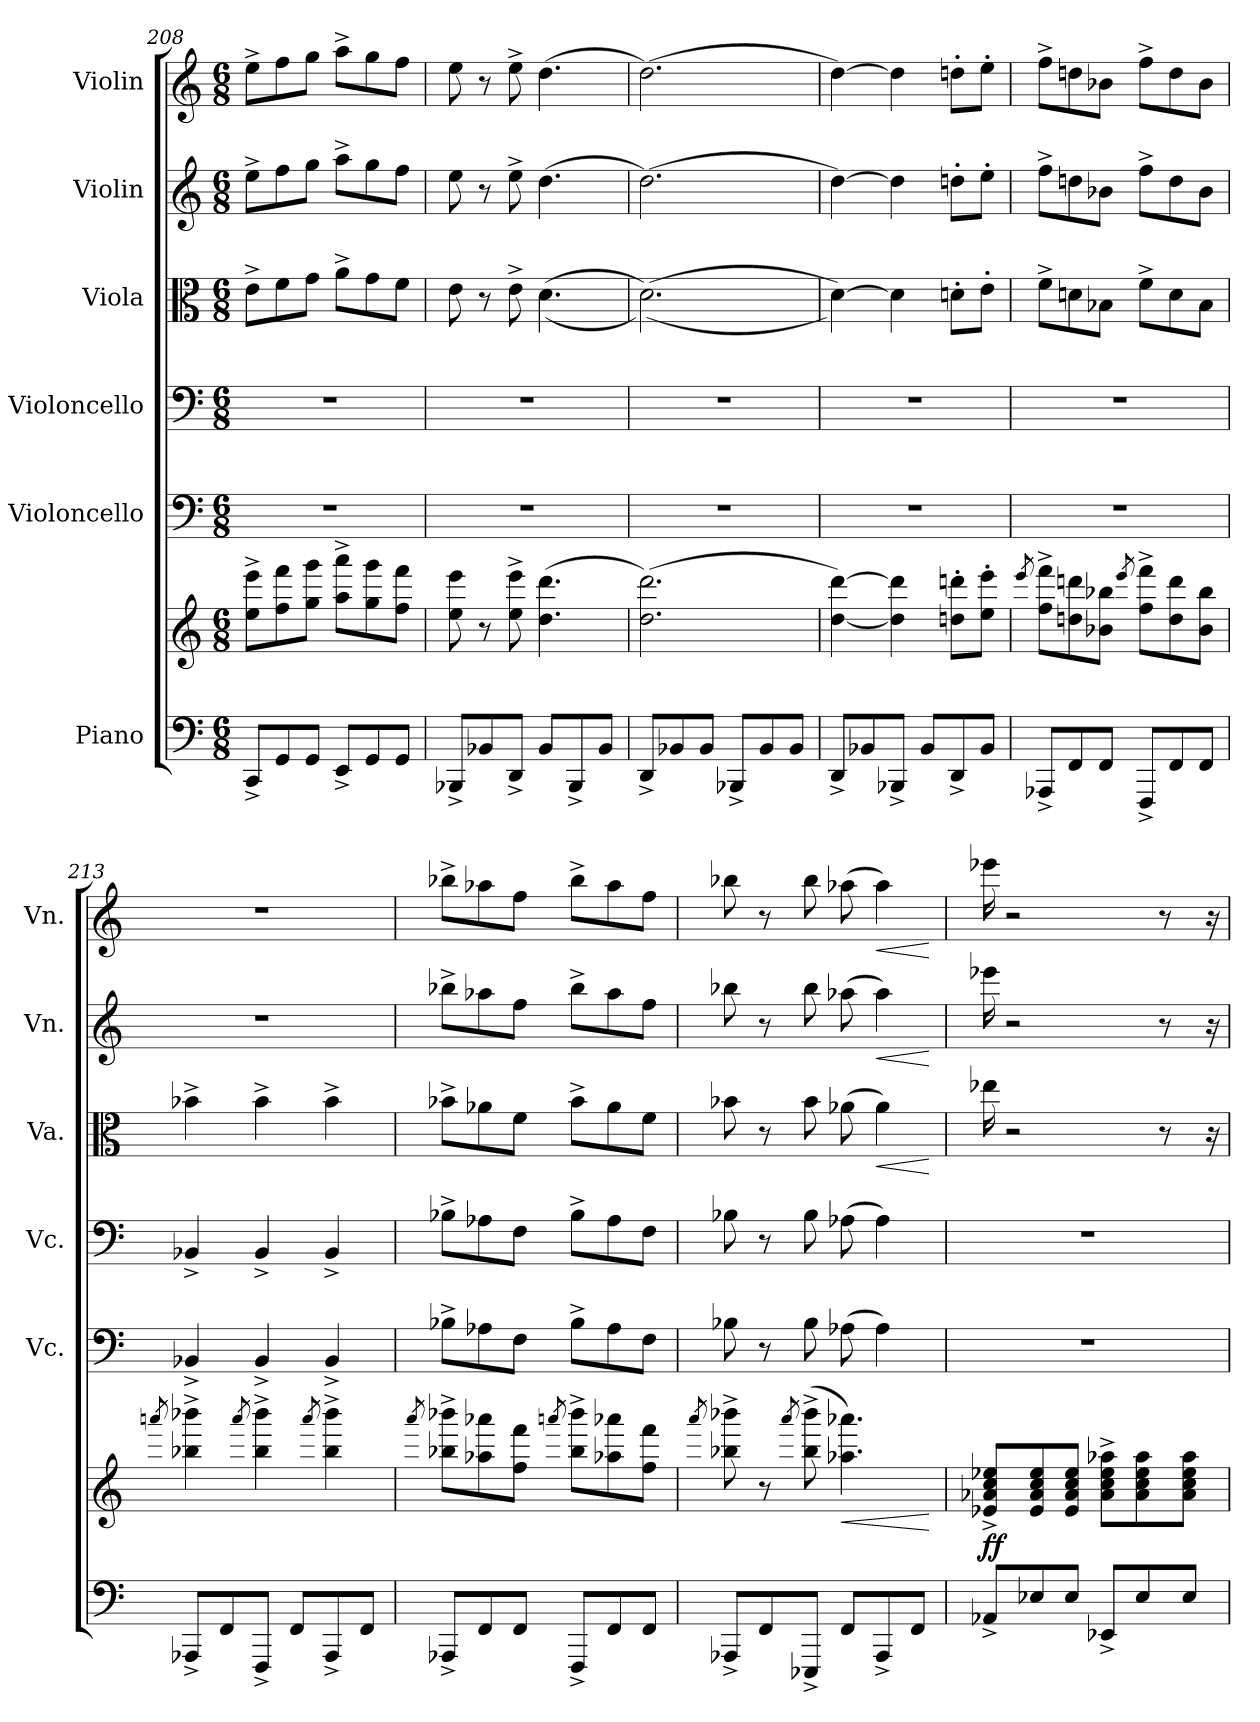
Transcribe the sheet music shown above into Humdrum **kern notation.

**kern	**kern	**dynam	**kern	**kern	**kern	**dynam	**kern	**dynam	**kern	**dynam
*part6	*part6	*part6	*part5	*part4	*part3	*part3	*part2	*part2	*part1	*part1
*staff7	*staff6	*staff6/7	*staff5	*staff4	*staff3	*staff3	*staff2	*staff2	*staff1	*staff1
*I"Piano	*	*	*I"Violoncello	*I"Violoncello	*I"Viola	*	*I"Violin	*	*I"Violin	*
*	*	*	*I'Vc.	*I'Vc.	*I'Va.	*	*I'Vn.	*	*I'Vn.	*
*clefF4	*clefG2	*	*clefF4	*clefF4	*clefC3	*	*clefG2	*	*clefG2	*
*k[]	*k[]	*	*k[]	*k[]	*k[]	*	*k[]	*	*k[]	*
*M6/8	*M6/8	*	*M6/8	*M6/8	*M6/8	*	*M6/8	*	*M6/8	*
=208	=208	=208	=208	=208	=208	=208	=208	=208	=208	=208
8CC^/L	8ee\^ 8eee\^L	.	2.r	2.r	8e^\L	.	8ee^\L	.	8ee^\L	.
8GG/	8ff\ 8fff\	.	.	.	8f\	.	8ff\	.	8ff\	.
8GG/J	8gg\ 8ggg\J	.	.	.	8g\J	.	8gg\J	.	8gg\J	.
8EE^/L	8aa\^ 8aaa\^L	.	.	.	8a^\L	.	8aa^\L	.	8aa^\L	.
8GG/	8gg\ 8ggg\	.	.	.	8g\	.	8gg\	.	8gg\	.
8GG/J	8ff\ 8fff\J	.	.	.	8f\J	.	8ff\J	.	8ff\J	.
=209	=209	=209	=209	=209	=209	=209	=209	=209	=209	=209
8BBB-X^/L	8ee\ 8eee\	.	2.r	2.r	8e\	.	8ee\	.	8ee\	.
8BB-X/	8r	.	.	.	8r	.	8r	.	8r	.
8DD^/J	8ee\^ 8eee\^	.	.	.	8e^\	.	8ee^\	.	8ee^\	.
8BB-/L	(4.dd\ 4.ddd\	.	.	.	((4.d\	.	(4.dd\	.	(4.dd\	.
8BBB-^/	.	.	.	.	.	.	.	.	.	.
8BB-/J	.	.	.	.	.	.	.	.	.	.
=210	=210	=210	=210	=210	=210	=210	=210	=210	=210	=210
8DD^/L	(2.dd\ 2.ddd\)	.	2.r	2.r	((2.d\))	.	(2.dd\)	.	(2.dd\)	.
8BB-X/	.	.	.	.	.	.	.	.	.	.
8BB-/J	.	.	.	.	.	.	.	.	.	.
8BBB-X^/L	.	.	.	.	.	.	.	.	.	.
8BB-/	.	.	.	.	.	.	.	.	.	.
8BB-/J	.	.	.	.	.	.	.	.	.	.
=211	=211	=211	=211	=211	=211	=211	=211	=211	=211	=211
8DD^/L	[4dd\ [4ddd\)	.	2.r	2.r	[4d\))	.	[4dd\)	.	[4dd\)	.
8BB-X/	.	.	.	.	.	.	.	.	.	.
8BBB-X^/J	4dd\] 4ddd\]	.	.	.	4d\]	.	4dd\]	.	4dd\]	.
8BB-/L	.	.	.	.	.	.	.	.	.	.
8DD^/	8ddn\' 8dddn\'L	.	.	.	8dn'\L	.	8ddn'\L	.	8ddn'\L	.
8BB-/J	8ee\' 8eee\'J	.	.	.	8e'\J	.	8ee'\J	.	8ee'\J	.
!!LO:PB:g=z
=212	=212	=212	=212	=212	=212	=212	=212	=212	=212	=212
.	8qeee/	.	.	.	.	.	.	.	.	.
8AAA-X^/L	8ff\^ 8fff\^L	.	2.r	2.r	8f^\L	.	8ff^\L	.	8ff^\L	.
8FF/	8ddn\ 8dddn\	.	.	.	8dn\	.	8ddn\	.	8ddn\	.
8FF/J	8b-X\ 8bb-X\J	.	.	.	8B-X\J	.	8b-X\J	.	8b-X\J	.
.	8qeee/	.	.	.	.	.	.	.	.	.
8FFF^/L	8ff\^ 8fff\^L	.	.	.	8f^\L	.	8ff^\L	.	8ff^\L	.
8FF/	8dd\ 8ddd\	.	.	.	8d\	.	8dd\	.	8dd\	.
8FF/J	8b-\ 8bb-\J	.	.	.	8B-\J	.	8b-\J	.	8b-\J	.
=213	=213	=213	=213	=213	=213	=213	=213	=213	=213	=213
.	8qaaan/	.	.	.	.	.	.	.	.	.
8AAA-X^/L	4bb-X\^ 4bbb-X\^	.	4BB-X^/	4BB-X^/	4b-X^\	.	2.r	.	2.r	.
8FF/	.	.	.	.	.	.	.	.	.	.
.	8qaaa/	.	.	.	.	.	.	.	.	.
8FFF^/J	4bb-\^ 4bbb-\^	.	4BB-^/	4BB-^/	4b-^\	.	.	.	.	.
8FF/L	.	.	.	.	.	.	.	.	.	.
.	8qaaa/	.	.	.	.	.	.	.	.	.
8AAA-^/	4bb-\^ 4bbb-\^	.	4BB-^/	4BB-^/	4b-^\	.	.	.	.	.
8FF/J	.	.	.	.	.	.	.	.	.	.
=214	=214	=214	=214	=214	=214	=214	=214	=214	=214	=214
.	8qaaa/	.	.	.	.	.	.	.	.	.
8AAA-X^/L	8bb-X\^ 8bbb-X\^L	.	8B-X^\L	8B-X^\L	8b-X^\L	.	8bb-X^\L	.	8bb-X^\L	.
8FF/	8aa-X\ 8aaa-X\	.	8A-X\	8A-X\	8a-X\	.	8aa-X\	.	8aa-X\	.
8FF/J	8ff\ 8fff\J	.	8F\J	8F\J	8f\J	.	8ff\J	.	8ff\J	.
.	8qaaan/	.	.	.	.	.	.	.	.	.
8FFF^/L	8bb-\^ 8bbb-\^L	.	8B-^\L	8B-^\L	8b-^\L	.	8bb-^\L	.	8bb-^\L	.
8FF/	8aa-X\ 8aaa-X\	.	8A-\	8A-\	8a-\	.	8aa-\	.	8aa-\	.
8FF/J	8ff\ 8fff\J	.	8F\J	8F\J	8f\J	.	8ff\J	.	8ff\J	.
=215	=215	=215	=215	=215	=215	=215	=215	=215	=215	=215
.	8qaaa/	.	.	.	.	.	.	.	.	.
8AAA-X^/L	8bb-X\^ 8bbb-X\^	.	8B-X\	8B-X\	8b-X\	.	8bb-X\	.	8bb-X\	.
8FF/	8r	.	8r	8r	8r	.	8r	.	8r	.
.	8qaaa/	.	.	.	.	.	.	.	.	.
8EEE-X^/J	(8bb-\^ 8bbb-\^	.	8B-\	8B-\	8b-\	.	8bb-\	.	8bb-\	.
!	!	!LO:HP:b	!	!	!	!	!	!	!	!
8FF/L	4.aa-X\ 4.aaa-X\)	<	(8A-X\	(8A-X\	(8a-X\	.	(8aa-X\	.	(8aa-X\	.
!	!	!	!	!	!	!LO:HP:b	!	!LO:HP:b	!	!LO:HP:b
8AAA-^/	.	.	4A-\)	4A-\)	4a-\)	<	4aa-\)	<	4aa-\)	<
8FF/J	.	.	.	.	.	.	.	.	.	.
.	.	[	.	.	.	[	.	[	.	[
!!LO:LB:g=z
=216	=216	=216	=216	=216	=216	=216	=216	=216	=216	=216
!	!	!LO:DY:b	!	!	!	!	!	!	!	!
8AA-X^/L	8e-X/^ 8a-X/^ 8cc/^ 8ee-X/^L	ff	2.r	2.r	16ee-X\	.	16eee-X\	.	16eee-X\	.
.	.	.	.	.	2r	.	2r	.	2r	.
8E-X/	8e-/ 8a-/ 8cc/ 8ee-/	.	.	.	.	.	.	.	.	.
8E-/J	8e-/ 8a-/ 8cc/ 8ee-/J	.	.	.	.	.	.	.	.	.
8EE-X^/L	8a-\^ 8cc\^ 8ee-\^ 8aa-X\^L	.	.	.	.	.	.	.	.	.
8E-/	8a-\ 8cc\ 8ee-\ 8aa-\	.	.	.	.	.	.	.	.	.
.	.	.	.	.	8r	.	8r	.	8r	.
8E-/J	8a-\ 8cc\ 8ee-\ 8aa-\J	.	.	.	.	.	.	.	.	.
.	.	.	.	.	16r	.	16r	.	16r	.
=	=	=	=	=	=	=	=	=	=	=
*-	*-	*-	*-	*-	*-	*-	*-	*-	*-	*-
